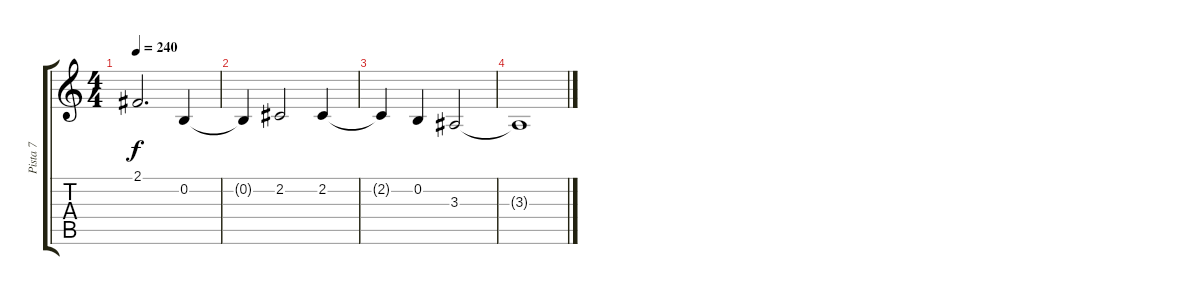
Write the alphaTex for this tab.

\track ("Pista 7" "Pista 7") {instrument electricgrandpiano}
\staff {score tabs}
\tuning (E4 B3 G3 D3 A2 E2) {hide}
\ts (4 4)
\tempo 240
\clef g2
\ks c
2.1.2{d dy f} 0.2.4 |
0.2{t}.4 2.2.2 2.2.4 |
2.2{t}.4 0.2.4 3.3.2 |
3.3{t}.1
